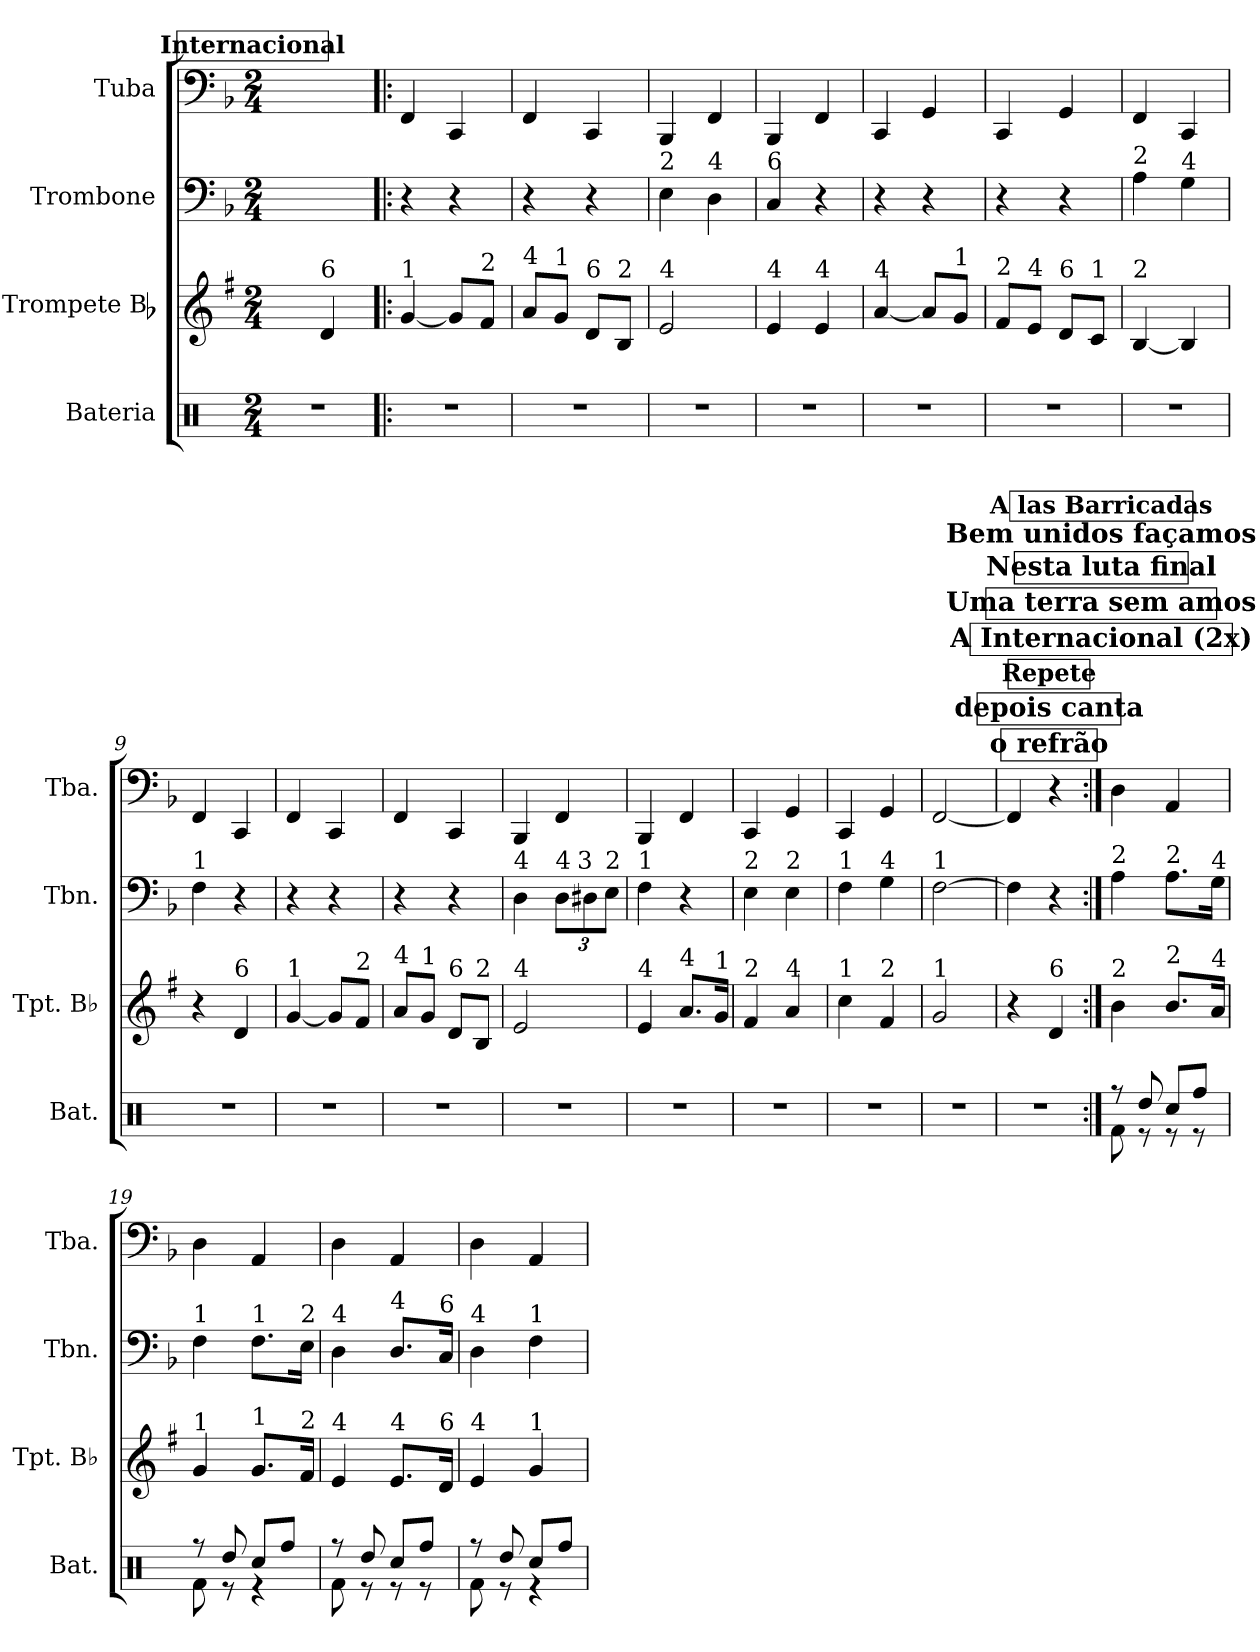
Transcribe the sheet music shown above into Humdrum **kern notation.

**kern	**kern	**kern	**kern
*part4	*part3	*part2	*part1
*staff4	*staff3	*staff2	*staff1
*I"Bateria	*I"Trompete Bb	*I"Trombone	*I"Tuba
*I'Bat.	*I'Tpt. Bb	*I'Tbn.	*I'Tba.
*clefX	*clefG2	*clefF4	*clefF4
*	*ITrd1c2	*	*
*k[]	*k[b-]	*k[b-]	*k[b-]
*M2/4	*M2/4	*M2/4	*M2/4
!!LO:REH:place=s1:a:B:fs=14:t=Internacional
=1	=1	=1	=1
2r	4ryy	2ryy	2ryy
!	!LO:TX:a:t=6	!	!
.	4c/	.	.
=2!|:	=2!|:	=2!|:	=2!|:
!	!LO:TX:a:t=1	!	!
2r	[4f/	4r	4FF/
.	8f/L]	4r	4CC/
!	!LO:TX:a:t=2	!	!
.	8e/J	.	.
=3	=3	=3	=3
!	!LO:TX:a:t=4	!	!
2r	8g/L	4r	4FF/
!	!LO:TX:a:t=1	!	!
.	8f/J	.	.
!	!LO:TX:a:t=6	!	!
.	8c/L	4r	4CC/
!	!LO:TX:a:t=2	!	!
.	8A/J	.	.
=4	=4	=4	=4
!	!	!LO:TX:a:t=2	!
!	!LO:TX:a:t=4	!	!
2r	2d/	4E\	4BBB-/
!	!	!LO:TX:a:t=4	!
.	.	4D\	4FF/
=5	=5	=5	=5
!	!	!LO:TX:a:t=6	!
!	!LO:TX:a:t=4	!	!
2r	4d/	4C/	4BBB-/
!	!LO:TX:a:t=4	!	!
.	4d/	4r	4FF/
=6	=6	=6	=6
!	!LO:TX:a:t=4	!	!
2r	[4g/	4r	4CC/
.	8g/L]	4r	4GG/
!	!LO:TX:a:t=1	!	!
.	8f/J	.	.
=7	=7	=7	=7
!	!LO:TX:a:t=2	!	!
2r	8e/L	4r	4CC/
!	!LO:TX:a:t=4	!	!
.	8d/J	.	.
!	!LO:TX:a:t=6	!	!
.	8c/L	4r	4GG/
!	!LO:TX:a:t=1	!	!
.	8B-/J	.	.
=8	=8	=8	=8
!	!	!LO:TX:a:t=2	!
!	!LO:TX:a:t=2	!	!
2r	[4A/	4A\	4FF/
!	!	!LO:TX:a:t=4	!
.	4A/]	4G\	4CC/
=9	=9	=9	=9
!	!	!LO:TX:a:t=1	!
2r	4r	4F\	4FF/
!	!LO:TX:a:t=6	!	!
.	4c/	4r	4CC/
!!LO:LB:g=z
=10	=10	=10	=10
!	!LO:TX:a:t=1	!	!
2r	[4f/	4r	4FF/
.	8f/L]	4r	4CC/
!	!LO:TX:a:t=2	!	!
.	8e/J	.	.
=11	=11	=11	=11
!	!LO:TX:a:t=4	!	!
2r	8g/L	4r	4FF/
!	!LO:TX:a:t=1	!	!
.	8f/J	.	.
!	!LO:TX:a:t=6	!	!
.	8c/L	4r	4CC/
!	!LO:TX:a:t=2	!	!
.	8A/J	.	.
=12	=12	=12	=12
!	!	!LO:TX:a:t=4	!
!	!LO:TX:a:t=4	!	!
2r	2d/	4D\	4BBB-/
*	*	*Xbrackettup	*
!	!	!LO:TX:a:t=4	!
.	.	12D\L	4FF/
!	!	!LO:TX:a:t=3	!
.	.	12D#X\	.
!	!	!LO:TX:a:t=2	!
.	.	12E\J	.
=13	=13	=13	=13
!	!	!LO:TX:a:t=1	!
!	!LO:TX:a:t=4	!	!
2r	4d/	4F\	4BBB-/
!	!LO:TX:a:t=4	!	!
.	8.g/L	4r	4FF/
!	!LO:TX:a:t=1	!	!
.	16f/Jk	.	.
=14	=14	=14	=14
!	!	!LO:TX:a:t=2	!
!	!LO:TX:a:t=2	!	!
2r	4e/	4E\	4CC/
!	!	!LO:TX:a:t=2	!
!	!LO:TX:a:t=4	!	!
.	4g/	4E\	4GG/
=15	=15	=15	=15
!	!	!LO:TX:a:t=1	!
!	!LO:TX:a:t=1	!	!
2r	4b-\	4F\	4CC/
!	!	!LO:TX:a:t=4	!
!	!LO:TX:a:t=2	!	!
.	4e/	4G\	4GG/
=16	=16	=16	=16
!	!	!LO:TX:a:t=1	!
!	!LO:TX:a:t=1	!	!
2r	2f/	[2F\	[2FF/
!!LO:REH:place=s1:b:t=o refrão:qo=1
!!LO:REH:place=s1:b:t=depois canta:qo=1
!!LO:REH:place=s1:a:B:fs=14:t=Repete:qo=1
=17	=17	=17	=17
2r	4r	4F\]	4FF/]
!	!LO:TX:a:t=6	!	!
.	4c/	4r	4r
!!LO:LB:g=z
!!LO:REH:place=s1:a:t=A Internacional      (2x)
!!LO:REH:place=s1:a:t=Uma terra sem amos
!!LO:REH:place=s1:a:t=Nesta luta final
!!LO:REH:place=s1:a:enc=none:t=Bem unidos façamos
!!LO:REH:place=s1:a:B:fs=14:t=A las Barricadas
=18:|!	=18:|!	=18:|!	=18:|!
*^	*	*	*
!	!	!	!LO:TX:a:t=2	!
!	!	!LO:TX:a:t=2	!	!
8r	8Rf\	4a\	4A\	4D\
8Rdd/	8r	.	.	.
!	!	!	!LO:TX:a:t=2	!
!	!	!LO:TX:a:t=2	!	!
8Rcc/L	8r	8.a/L	8.A\L	4AA/
8Rff/J	8r	.	.	.
!	!	!	!LO:TX:a:t=4	!
!	!	!LO:TX:a:t=4	!	!
.	.	16g/Jk	16G\Jk	.
=19	=19	=19	=19	=19
!	!	!	!LO:TX:a:t=1	!
!	!	!LO:TX:a:t=1	!	!
8r	8Rf\	4f/	4F\	4D\
8Rdd/	8r	.	.	.
!	!	!	!LO:TX:a:t=1	!
!	!	!LO:TX:a:t=1	!	!
8Rcc/L	4r	8.f/L	8.F\L	4AA/
8Rff/J	.	.	.	.
!	!	!	!LO:TX:a:t=2	!
!	!	!LO:TX:a:t=2	!	!
.	.	16e/Jk	16E\Jk	.
=20	=20	=20	=20	=20
!	!	!	!LO:TX:a:t=4	!
!	!	!LO:TX:a:t=4	!	!
8r	8Rf\	4d/	4D\	4D\
8Rdd/	8r	.	.	.
!	!	!	!LO:TX:a:t=4	!
!	!	!LO:TX:a:t=4	!	!
8Rcc/L	8r	8.d/L	8.D/L	4AA/
8Rff/J	8r	.	.	.
!	!	!	!LO:TX:a:t=6	!
!	!	!LO:TX:a:t=6	!	!
.	.	16c/Jk	16C/Jk	.
=21	=21	=21	=21	=21
!	!	!	!LO:TX:a:t=4	!
!	!	!LO:TX:a:t=4	!	!
8r	8Rf\	4d/	4D\	4D\
8Rdd/	8r	.	.	.
!	!	!	!LO:TX:a:t=1	!
!	!	!LO:TX:a:t=1	!	!
8Rcc/L	4r	4f/	4F\	4AA/
8Rff/J	.	.	.	.
*v	*v	*	*	*
=	=	=	=
*-	*-	*-	*-
